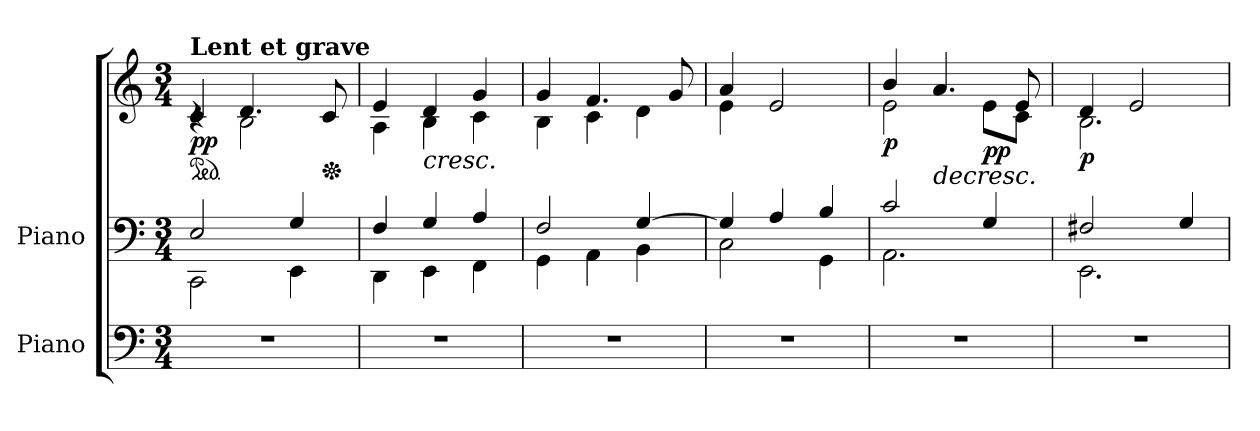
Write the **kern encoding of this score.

**kern	**kern	**kern	**dynam
*part2	*part1	*part1	*part1
*staff3	*staff2	*staff1	*staff1/2
*I"Piano	*I"Piano	*	*
*I'Pno	*I'Pno	*	*
*clefF4	*clefF4	*clefG2	*
*k[]	*k[]	*k[]	*
*M3/4	*M3/4	*M3/4	*
=1	=1	=1	=1
*	*^	*	*
*	*	*	*ped	*
*	*	*	*^	*
!	!	!	!LO:TX:a:B:t=Lent et grave	!	!
!	!	!	!	!	!LO:DY:b
2.r	2E:/	2CC\	4c/	4rc	pp
.	.	.	4.d/	2B\	.
.	4G/	4EE\	.	.	.
*	*	*	*Xped	*	*
.	.	.	8c/	.	.
=2	=2	=2	=2	=2	=2
2.r	4F/	4DD\	4e/	4A\	.
!	!	!	!LO:TX:b:i:t=cresc.	!	!
.	4G/	4EE\	4d/	4B\	.
.	4A/	4FF\	4g/	4c\	.
=3	=3	=3	=3	=3	=3
2.r	2F/	4GG\	4g/	4B\	.
.	.	4AA\	4.f/	4c\	.
.	[4G/	4BB\	.	4d\	.
.	.	.	8g/	.	.
=4	=4	=4	=4	=4	=4
2.r	4G/]	2C\	4a/	4e\	.
.	4A/	.	2e/	2reyy	.
.	4B/	4GG\	.	.	.
=5	=5	=5	=5	=5	=5
!	!	!	!	!	!LO:DY:b
2.r	2c/	2.AA\	4b/	2e\	p
!	!	!	!	!	!LO:HP:b
.	.	.	4.a/	.	>
!	!	!	!	!	!LO:DY:b
.	4G/	.	.	8e\L	pp
.	.	.	8e/	8c\J	.
=6	=6	=6	=6	=6	=6
!	!	!	!	!	!LO:DY:b
2.r	2F#X/	2.EE\	4d/	2.B\	p
.	.	.	2e/	.	.
.	4G/	.	.	.	.
*	*v	*v	*	*	*
*	*	*v	*v	*
.	.	.	]
=	=	=	=
*-	*-	*-	*-
